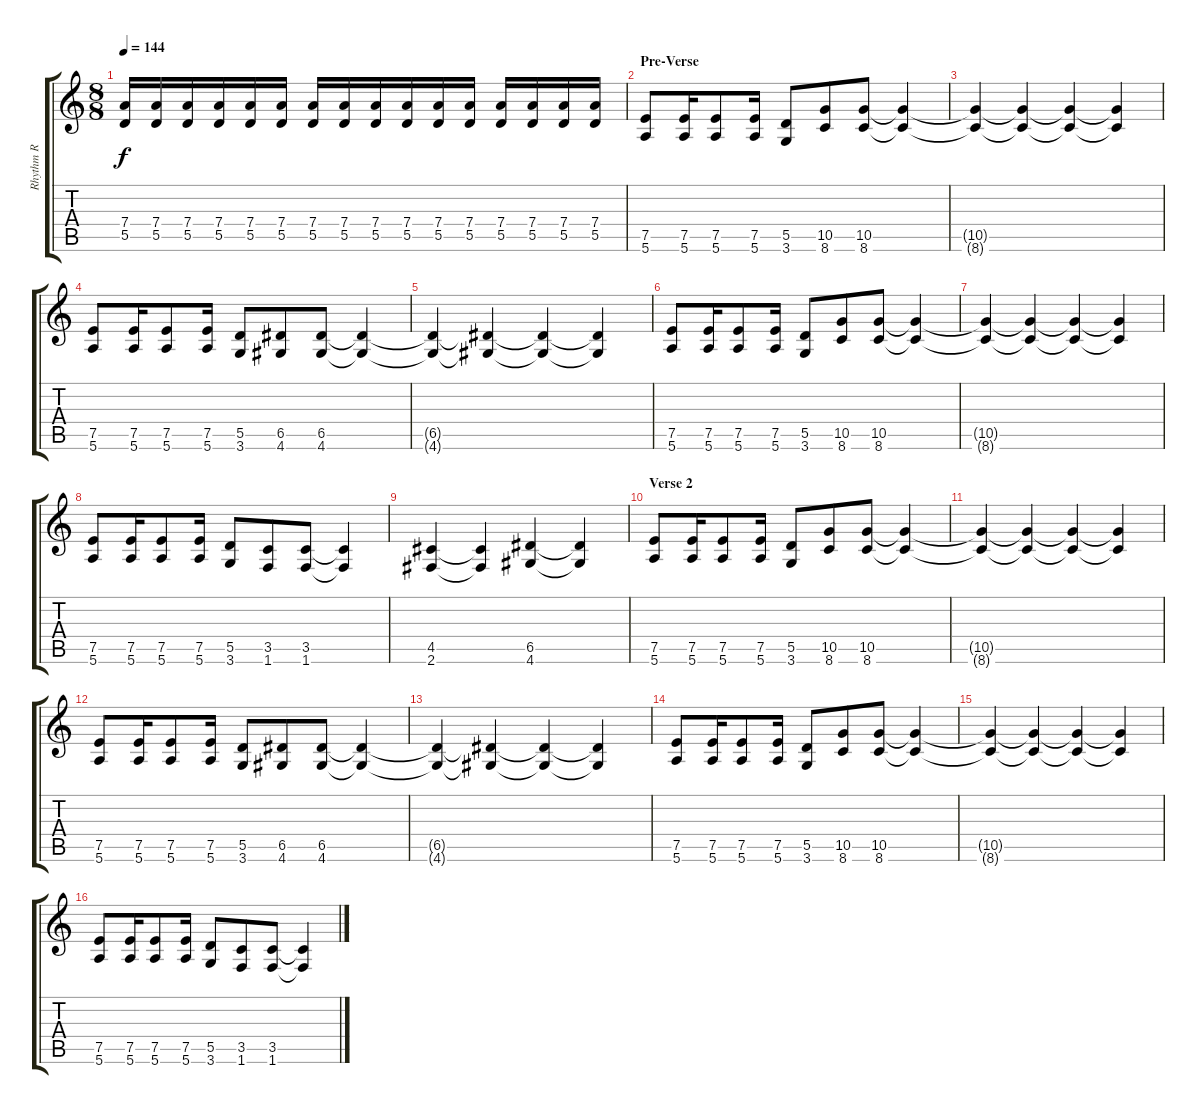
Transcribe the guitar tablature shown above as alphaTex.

\track ("Rhythm R" "Rhythm R") {instrument overdrivenguitar}
\staff {score tabs}
\tuning (E4 B3 G3 D3 A2 E2) {hide}
\ts (8 8)
\tempo 144
\clef g2
\ks c
(7.4 5.5).16{dy f} (7.4 5.5).16 (7.4 5.5).16 (7.4 5.5).16 (7.4 5.5).16 (7.4 5.5).16 (7.4 5.5).16 (7.4 5.5).16 (7.4 5.5).16 (7.4 5.5).16 (7.4 5.5).16 (7.4 5.5).16 (7.4 5.5).16 (7.4 5.5).16 (7.4 5.5).16 (7.4 5.5).16 |
\section ("" "Pre-Verse")
(7.5 5.6).8 (7.5 5.6).16 (7.5 5.6).8 (7.5 5.6).16 (5.5 3.6).8 (10.5 8.6).8 (10.5 8.6).8 (10.5{t} 8.6{t}).4 |
(10.5{t} 8.6{t}).4 (10.5{t} 8.6{t}).4 (10.5{t} 8.6{t}).4 (10.5{t} 8.6{t}).4 |
(7.5 5.6).8 (7.5 5.6).16 (7.5 5.6).8 (7.5 5.6).16 (5.5 3.6).8 (6.5 4.6).8 (6.5 4.6).8 (6.5{t} 4.6{t}).4 |
(6.5{t} 4.6{t}).4 (6.5{t} 4.6{t}).4 (6.5{t} 4.6{t}).4 (6.5{t} 4.6{t}).4 |
(7.5 5.6).8 (7.5 5.6).16 (7.5 5.6).8 (7.5 5.6).16 (5.5 3.6).8 (10.5 8.6).8 (10.5 8.6).8 (10.5{t} 8.6{t}).4 |
(10.5{t} 8.6{t}).4 (10.5{t} 8.6{t}).4 (10.5{t} 8.6{t}).4 (10.5{t} 8.6{t}).4 |
(7.5 5.6).8 (7.5 5.6).16 (7.5 5.6).8 (7.5 5.6).16 (5.5 3.6).8 (3.5 1.6).8 (3.5 1.6).8 (3.5{t} 1.6{t}).4 |
(4.5 2.6).4 (4.5{t} 2.6{t}).4 (6.5 4.6).4 (6.5{t} 4.6{t}).4 |
\section ("" "Verse 2")
(7.5 5.6).8 (7.5 5.6).16 (7.5 5.6).8 (7.5 5.6).16 (5.5 3.6).8 (10.5 8.6).8 (10.5 8.6).8 (10.5{t} 8.6{t}).4 |
(10.5{t} 8.6{t}).4 (10.5{t} 8.6{t}).4 (10.5{t} 8.6{t}).4 (10.5{t} 8.6{t}).4 |
(7.5 5.6).8 (7.5 5.6).16 (7.5 5.6).8 (7.5 5.6).16 (5.5 3.6).8 (6.5 4.6).8 (6.5 4.6).8 (6.5{t} 4.6{t}).4 |
(6.5{t} 4.6{t}).4 (6.5{t} 4.6{t}).4 (6.5{t} 4.6{t}).4 (6.5{t} 4.6{t}).4 |
(7.5 5.6).8 (7.5 5.6).16 (7.5 5.6).8 (7.5 5.6).16 (5.5 3.6).8 (10.5 8.6).8 (10.5 8.6).8 (10.5{t} 8.6{t}).4 |
(10.5{t} 8.6{t}).4 (10.5{t} 8.6{t}).4 (10.5{t} 8.6{t}).4 (10.5{t} 8.6{t}).4 |
(7.5 5.6).8 (7.5 5.6).16 (7.5 5.6).8 (7.5 5.6).16 (5.5 3.6).8 (3.5 1.6).8 (3.5 1.6).8 (3.5{t} 1.6{t}).4
